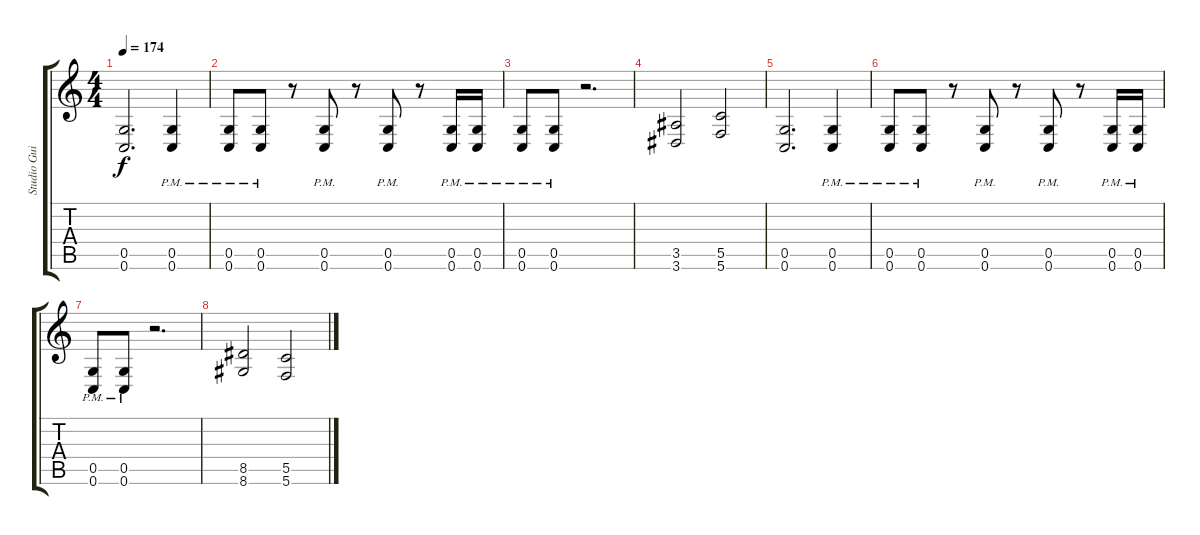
\track ("Studio Guitar (Andi)" "Studio Gui") {instrument distortionguitar}
\staff {score tabs}
\tuning (D4 A3 F3 C3 G2 C2) {hide}
\ts (4 4)
\tempo 174
\clef g2
\ks c
(0.5 0.6).2{d dy f balance 12} (0.5{pm} 0.6{pm}).4 |
(0.5{pm} 0.6{pm}).8 (0.5{pm} 0.6{pm}).8 r.8 (0.5{pm} 0.6{pm}).8 r.8 (0.5{pm} 0.6{pm}).8 r.8 (0.5{pm} 0.6{pm}).16 (0.5{pm} 0.6{pm}).16 |
(0.5{pm} 0.6{pm}).8 (0.5{pm} 0.6{pm}).8 r.2{d} |
(3.5 3.6).2 (5.5 5.6).2 |
(0.5 0.6).2{d} (0.5{pm} 0.6{pm}).4 |
(0.5{pm} 0.6{pm}).8 (0.5{pm} 0.6{pm}).8 r.8 (0.5{pm} 0.6{pm}).8 r.8 (0.5{pm} 0.6{pm}).8 r.8 (0.5{pm} 0.6{pm}).16 (0.5{pm} 0.6{pm}).16 |
(0.5{pm} 0.6{pm}).8 (0.5{pm} 0.6{pm}).8 r.2{d} |
(8.5 8.6).2 (5.5 5.6).2
